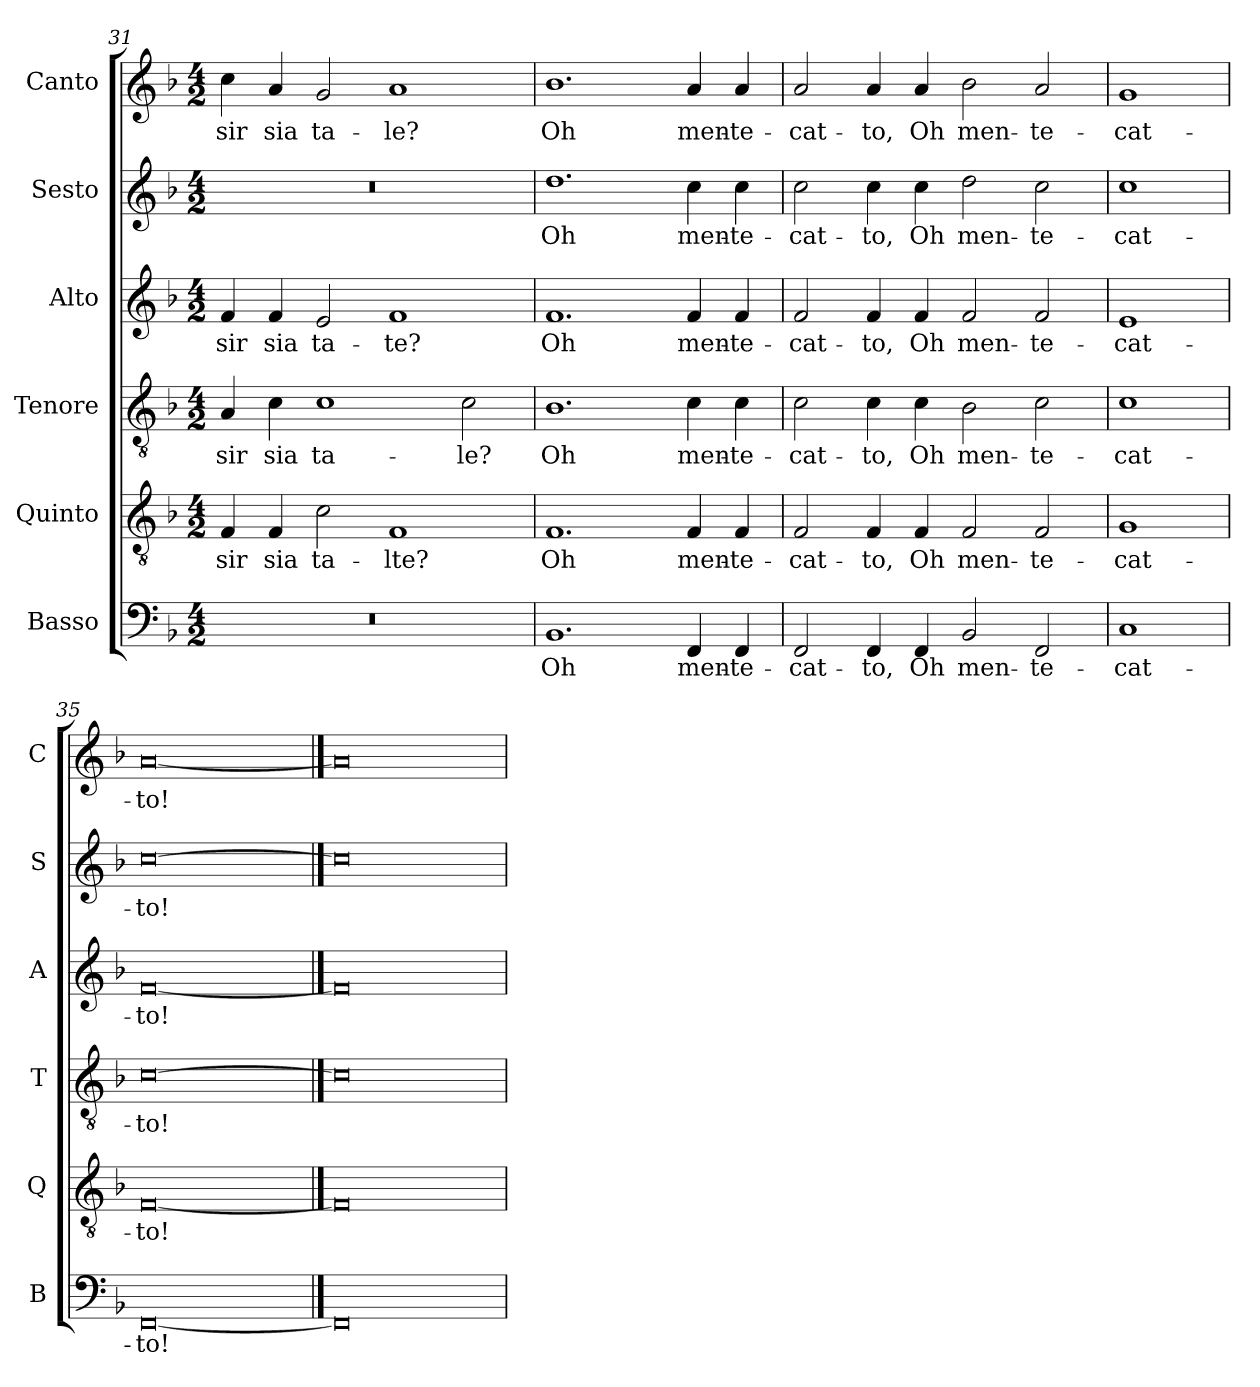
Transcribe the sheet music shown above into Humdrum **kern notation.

**kern	**text	**kern	**text	**kern	**text	**kern	**text	**kern	**text	**kern	**text
*part6	*part6	*part5	*part5	*part4	*part4	*part3	*part3	*part2	*part2	*part1	*part1
*staff6	*staff6	*staff5	*staff5	*staff4	*staff4	*staff3	*staff3	*staff2	*staff2	*staff1	*staff1
*I"Basso	*	*I"Quinto	*	*I"Tenore	*	*I"Alto	*	*I"Sesto	*	*I"Canto	*
*I'B	*	*I'Q	*	*I'T	*	*I'A	*	*I'S	*	*I'C	*
*clefF4	*	*clefGv2	*	*clefGv2	*	*clefG2	*	*clefG2	*	*clefG2	*
*k[b-]	*	*k[b-]	*	*k[b-]	*	*k[b-]	*	*k[b-]	*	*k[b-]	*
*d:	*	*d:	*	*d:	*	*d:	*	*d:	*	*d:	*
*M4/2	*	*M4/2	*	*M4/2	*	*M4/2	*	*M4/2	*	*M4/2	*
=31	=31	=31	=31	=31	=31	=31	=31	=31	=31	=31	=31
0r	.	4F	-sir	4A	-sir	4f	-sir	0r	.	4cc	-sir
.	.	4F	sia	4c	sia	4f	sia	.	.	4a	sia
.	.	2c	ta-	1c	ta-	2e	ta-	.	.	2g	ta-
.	.	1F	-lte?	.	.	1f	-te?	.	.	1a	-le?
.	.	.	.	2c	-le?	.	.	.	.	.	.
=32	=32	=32	=32	=32	=32	=32	=32	=32	=32	=32	=32
1.BB-	Oh	1.F	Oh	1.B-	Oh	1.f	Oh	1.dd	Oh	1.b-	Oh
4FF	men-	4F	men-	4c	men-	4f	men-	4cc	men-	4a	men-
4FF	-te-	4F	-te-	4c	-te-	4f	-te-	4cc	-te-	4a	-te-
=33	=33	=33	=33	=33	=33	=33	=33	=33	=33	=33	=33
2FF	-cat-	2F	-cat-	2c	-cat-	2f	-cat-	2cc	-cat-	2a	-cat-
4FF	-to,	4F	-to,	4c	-to,	4f	-to,	4cc	-to,	4a	-to,
4FF	Oh	4F	Oh	4c	Oh	4f	Oh	4cc	Oh	4a	Oh
2BB-	men-	2F	men-	2B-	men-	2f	men-	2dd	men-	2b-	men-
2FF	-te-	2F	-te-	2c	-te-	2f	-te-	2cc	-te-	2a	-te-
=34	=34	=34	=34	=34	=34	=34	=34	=34	=34	=34	=34
1C	-cat-	1G	-cat-	1c	-cat-	1e	-cat-	1cc	-cat-	1g	-cat-
=35	=35	=35	=35	=35	=35	=35	=35	=35	=35	=35	=35
[0FF	-to!	[0F	-to!	[0c	-to!	[0f	-to!	[0cc	-to!	[0a	-to!
==36	==36	==36	==36	==36	==36	==36	==36	==36	==36	==36	==36
0FF]	.	0F]	.	0c]	.	0f]	.	0cc]	.	0a]	.
=	=	=	=	=	=	=	=	=	=	=	=
*-	*-	*-	*-	*-	*-	*-	*-	*-	*-	*-	*-
